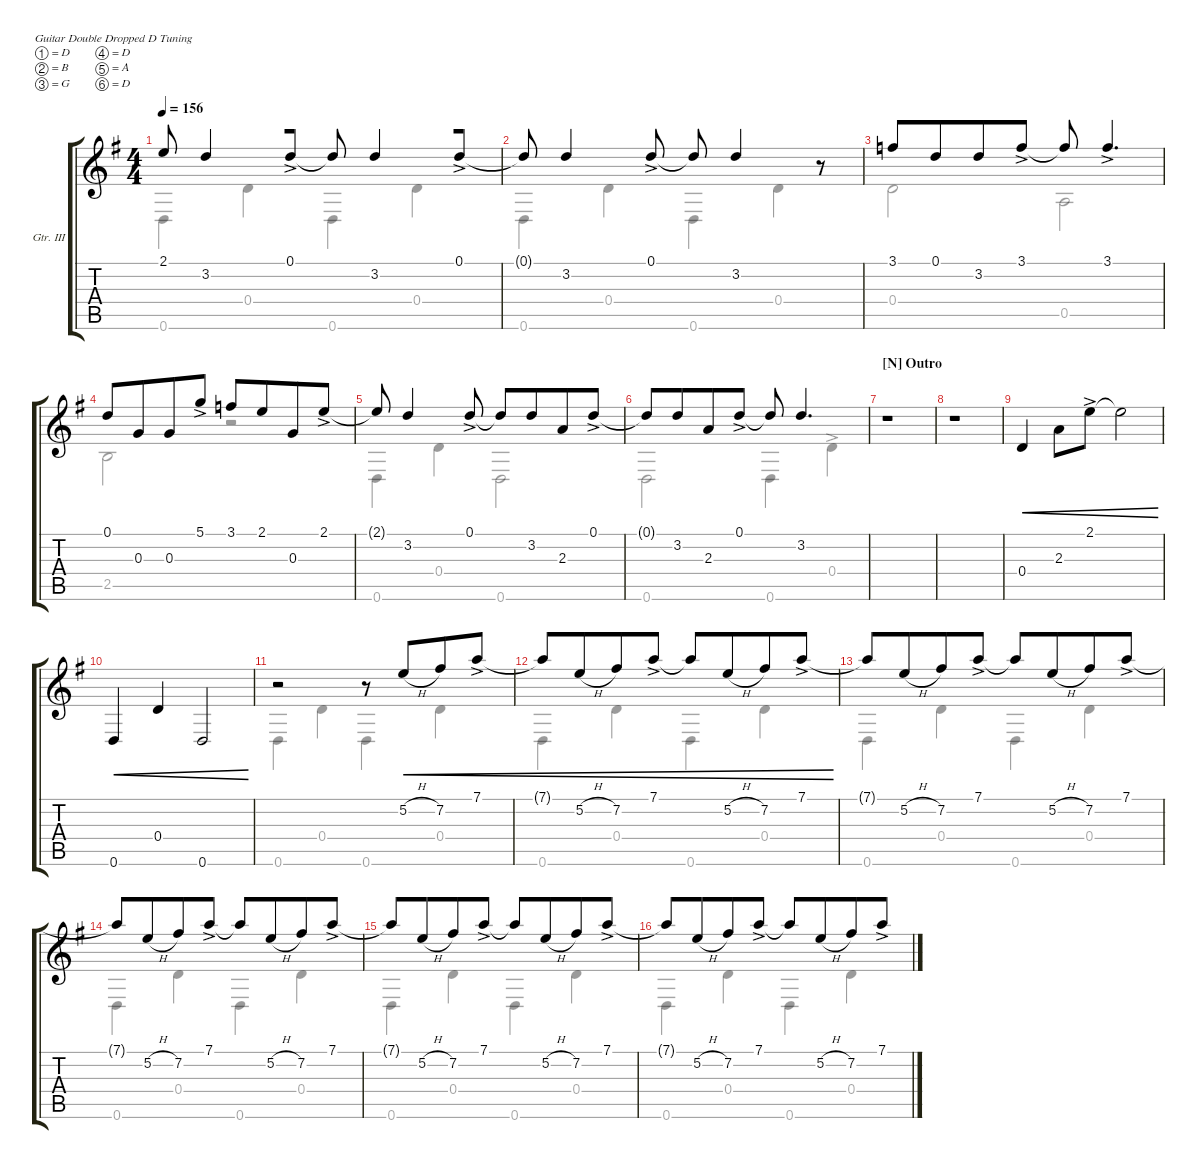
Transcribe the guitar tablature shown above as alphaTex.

\defaultSystemsLayout 4
\hideDynamics
\bracketExtendMode groupsimilarinstruments
\firstSystemTrackNameOrientation horizontal
\otherSystemsTrackNameOrientation horizontal
\track ("Guitar III (Overdub)" "Gtr. III") {instrument acousticguitarsteel}
\staff {score tabs}
\tuning (D4 B3 G3 D3 A2 D2)
\voice
\ts (4 4)
\tempo 156
\clef g2
\scale
0.2
\ks g
2.1{t}.8{dy p} 3.2.4{beam merge} 0.1{ac}.8 0.1{t}.8 3.2.4{beam merge} 0.1{ac}.8 |
\scale
0.2 0.1{t}.8 3.2.4 0.1{ac}.8 0.1{t}.8 3.2.4 r.8 |
\scale
0.2 3.1.8 0.1.8{beam merge} 3.2.8 3.1{ac}.8 3.1{t}.8 3.1{ac}.4{d} |
\scale
0.2 0.1.8 0.3.8{beam merge} 0.3.8 5.1{ac}.8 3.1.8 2.1.8{beam merge} 0.3.8 2.1{ac}.8 |
\scale
0.2 2.1{t}.8 3.2.4 0.1{ac}.8 0.1{t}.8 3.2.8{beam merge} 2.3.8 0.1{ac}.8 |
\scale
0.2 0.1{t}.8 3.2.8{beam merge} 2.3.8 0.1{ac}.8 0.1{t}.8 3.2.4{d} |
\section ("N" "Outro")
\scale
0.2 r.1 |
\scale
0.2 r.1 |
\scale
0.2 0.4.4{cre} 2.3.8{cre} 2.1{ac}.8{cre} 2.1{t}.2{cre} |
\scale
0.2 0.6.4{cre} 0.4.4{cre} 0.6.2{cre} |
\scale
0.2 r.2 r.8 5.2{h}.8{cre beam merge} 7.2.8{cre} 7.1{ac}.8{cre} |
\scale
0.2 7.1{t}.8{cre} 5.2{h}.8{cre beam merge} 7.2.8{cre} 7.1{ac}.8{cre} 7.1{t}.8{cre} 5.2{h}.8{cre beam merge} 7.2.8{cre} 7.1{ac}.8{cre} |
\scale
0.2 7.1{t}.8{dy mp} 5.2{h}.8{beam merge} 7.2.8 7.1{ac}.8 7.1{t}.8 5.2{h}.8{beam merge} 7.2.8 7.1{ac}.8 |
\scale
0.2 7.1{t}.8 5.2{h}.8{beam merge} 7.2.8 7.1{ac}.8 7.1{t}.8 5.2{h}.8{beam merge} 7.2.8 7.1{ac}.8 |
\scale
0.2 7.1{t}.8 5.2{h}.8{beam merge} 7.2.8 7.1{ac}.8 7.1{t}.8 5.2{h}.8{beam merge} 7.2.8 7.1{ac}.8 |
\scale
0.2 7.1{t}.8 5.2{h}.8{beam merge} 7.2.8 7.1{ac}.8 7.1{t}.8 5.2{h}.8{beam merge} 7.2.8 7.1{ac}.8
\voice
\clef g2
\ottava regular
\simile none
\scale
0.2
\ks g
0.6.4{dy p} 0.4.4 0.6.4 0.4.4 |
\scale
0.2 0.6.4 0.4.4 0.6.4 0.4.4 |
\scale
0.2 0.4.2 0.5.2 |
\scale
0.2 2.5.2 r.2 |
\scale
0.2 0.6.4 0.4.4 0.6.2 |
\scale
0.2 0.6.2 0.6.4 0.4{ac}.4 |
\scale
0.2 |
\scale
0.2 |
\scale
0.2 |
\scale
0.2 |
\scale
0.2 0.6.4 0.4.4 0.6.4 0.4.4 |
\scale
0.2 0.6.4 0.4.4 0.6.4 0.4.4 |
\scale
0.2 0.6.4 0.4.4 0.6.4 0.4.4 |
\scale
0.2 0.6.4 0.4.4 0.6.4 0.4.4 |
\scale
0.2 0.6.4 0.4.4 0.6.4 0.4.4 |
\scale
0.2 0.6.4 0.4.4 0.6.4 0.4.4
